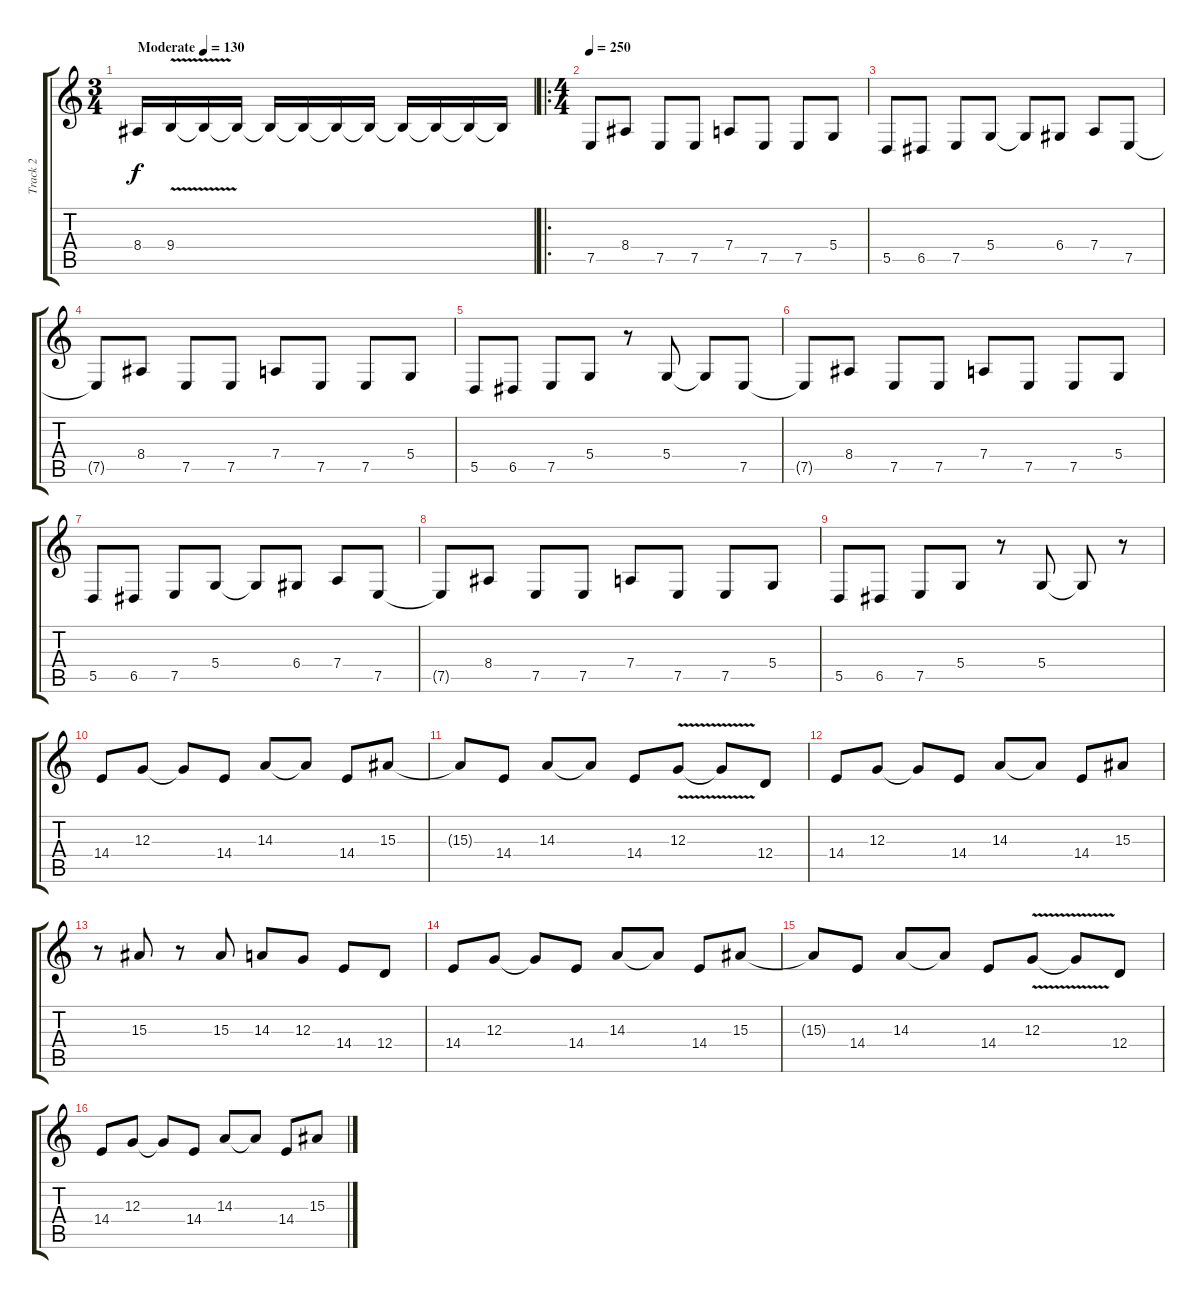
\track ("Track 2" "Track 2") {instrument lead5charang}
\staff {score tabs}
\tuning (E4 B3 G3 D3 A2 E2) {hide}
\ts (3 4)
\tempo (130 "Moderate")
\clef g2
\ks c
8.4.16{dy f instrument lead5charang} 9.4{v}.16 9.4{t}.16 9.4{t}.16 9.4{t}.16 9.4{t}.16 9.4{t}.16 9.4{t}.16 9.4{t}.16 9.4{t}.16 9.4{t}.16 9.4{t}.16 |
\ro
\ts (4 4)
\tempo 250
7.5.8 8.4.8 7.5.8 7.5.8 7.4.8 7.5.8 7.5.8 5.4.8 |
5.5.8 6.5.8 7.5.8 5.4.8 5.4{t}.8 6.4.8 7.4.8 7.5.8 |
7.5{t}.8 8.4.8 7.5.8 7.5.8 7.4.8 7.5.8 7.5.8 5.4.8 |
5.5.8 6.5.8 7.5.8 5.4.8 r.8 5.4.8 5.4{t}.8 7.5.8 |
7.5{t}.8 8.4.8 7.5.8 7.5.8 7.4.8 7.5.8 7.5.8 5.4.8 |
5.5.8 6.5.8 7.5.8 5.4.8 5.4{t}.8 6.4.8 7.4.8 7.5.8 |
7.5{t}.8 8.4.8 7.5.8 7.5.8 7.4.8 7.5.8 7.5.8 5.4.8 |
5.5.8 6.5.8 7.5.8 5.4.8 r.8 5.4.8 5.4{t}.8 r.8 |
14.4.8 12.3.8 12.3{t}.8 14.4.8 14.3.8 14.3{t}.8 14.4.8 15.3.8 |
15.3{t}.8 14.4.8 14.3.8 14.3{t}.8 14.4.8 12.3{v}.8 12.3{t}.8 12.4.8 |
14.4.8 12.3.8 12.3{t}.8 14.4.8 14.3.8 14.3{t}.8 14.4.8 15.3.8 |
r.8 15.3.8 r.8 15.3.8 14.3.8 12.3.8 14.4.8 12.4.8 |
14.4.8 12.3.8 12.3{t}.8 14.4.8 14.3.8 14.3{t}.8 14.4.8 15.3.8 |
15.3{t}.8 14.4.8 14.3.8 14.3{t}.8 14.4.8 12.3{v}.8 12.3{t}.8 12.4.8 |
14.4.8 12.3.8 12.3{t}.8 14.4.8 14.3.8 14.3{t}.8 14.4.8 15.3.8
